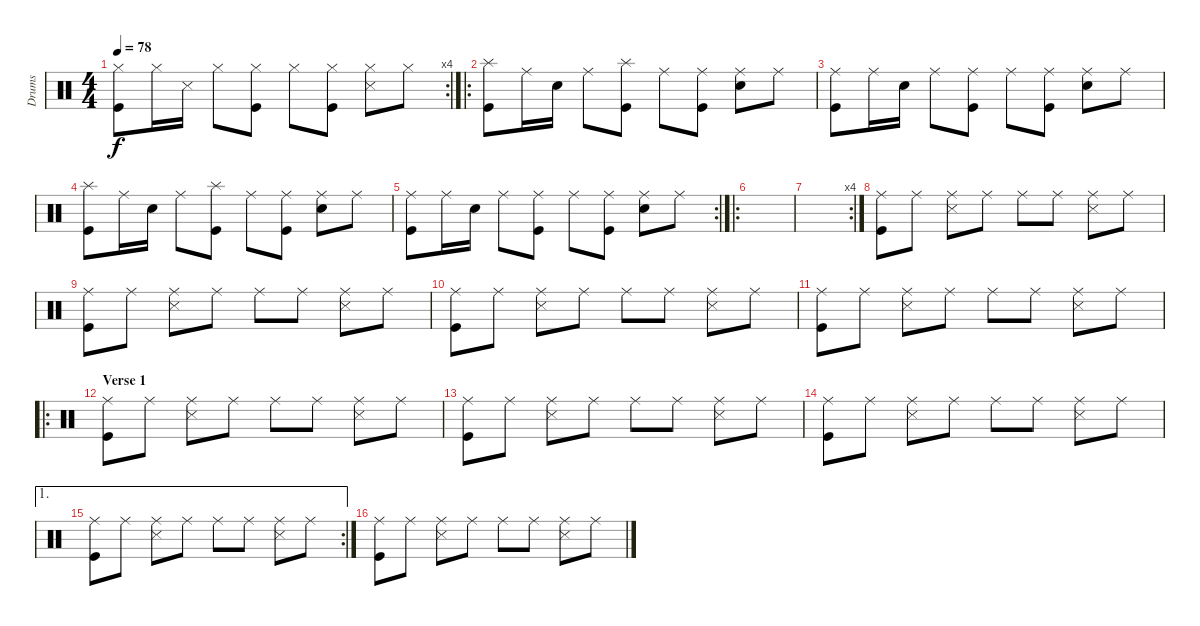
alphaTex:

\track ("Drums" "Drums") {instrument percussion}
\staff {score}
\articulation defaults
\rc 4
\ts (4 4)
\tempo 78
\clef neutral
\ks c
("Hi-Hat (closed)" "Kick (hit)").8{dy f} "Hi-Hat (closed)".16 "Snare (side stick) 3".16 "Hi-Hat (closed)".8 ("Hi-Hat (closed)" "Kick (hit)").8 "Hi-Hat (closed)".8 ("Hi-Hat (closed)" "Kick (hit)").8 ("Hi-Hat (closed)" "Snare (side stick) 3").8 "Hi-Hat (closed)".8 |
\ro
("Splash (hit)" "Kick (hit)").8 "Ride (middle)".16 "Snare (hit) 2".16 "Ride (middle)".8 ("Splash (hit)" "Kick (hit)").8 "Ride (middle)".8 ("Ride (middle)" "Kick (hit)").8 ("Ride (middle)" "Snare (hit) 2").8 "Ride (middle)".8 |
("Ride (middle)" "Kick (hit)").8 "Ride (middle)".16 "Snare (hit) 2".16 "Ride (middle)".8 ("Ride (middle)" "Kick (hit)").8 "Ride (middle)".8 ("Ride (middle)" "Kick (hit)").8 ("Ride (middle)" "Snare (hit) 2").8 "Ride (middle)".8 |
("Splash (hit)" "Kick (hit)").8 "Ride (middle)".16 "Snare (hit) 2".16 "Ride (middle)".8 ("Splash (hit)" "Kick (hit)").8 "Ride (middle)".8 ("Ride (middle)" "Kick (hit)").8 ("Ride (middle)" "Snare (hit) 2").8 "Ride (middle)".8 |
\rc 2
("Ride (middle)" "Kick (hit)").8 "Ride (middle)".16 "Snare (hit) 2".16 "Ride (middle)".8 ("Ride (middle)" "Kick (hit)").8 "Ride (middle)".8 ("Ride (middle)" "Kick (hit)").8 ("Ride (middle)" "Snare (hit) 2").8 "Ride (middle)".8 |
\ro
|
\rc 4
|
("Ride (middle)" "Kick (hit)").8 "Ride (middle)".8 ("Ride (middle)" "Snare (side stick) 3").8 "Ride (middle)".8 "Ride (middle)".8 "Ride (middle)".8 ("Ride (middle)" "Snare (side stick) 3").8 "Ride (middle)".8 |
("Ride (middle)" "Kick (hit)").8 "Ride (middle)".8 ("Ride (middle)" "Snare (side stick) 3").8 "Ride (middle)".8 "Ride (middle)".8 "Ride (middle)".8 ("Ride (middle)" "Snare (side stick) 3").8 "Ride (middle)".8 |
("Ride (middle)" "Kick (hit)").8 "Ride (middle)".8 ("Ride (middle)" "Snare (side stick) 3").8 "Ride (middle)".8 "Ride (middle)".8 "Ride (middle)".8 ("Ride (middle)" "Snare (side stick) 3").8 "Ride (middle)".8 |
("Ride (middle)" "Kick (hit)").8 "Ride (middle)".8 ("Ride (middle)" "Snare (side stick) 3").8 "Ride (middle)".8 "Ride (middle)".8 "Ride (middle)".8 ("Ride (middle)" "Snare (side stick) 3").8 "Ride (middle)".8 |
\ro
\section ("" "Verse 1")
("Ride (middle)" "Kick (hit)").8 "Ride (middle)".8 ("Ride (middle)" "Snare (side stick) 3").8 "Ride (middle)".8 "Ride (middle)".8 "Ride (middle)".8 ("Ride (middle)" "Snare (side stick) 3").8 "Ride (middle)".8 |
("Ride (middle)" "Kick (hit)").8 "Ride (middle)".8 ("Ride (middle)" "Snare (side stick) 3").8 "Ride (middle)".8 "Ride (middle)".8 "Ride (middle)".8 ("Ride (middle)" "Snare (side stick) 3").8 "Ride (middle)".8 |
("Ride (middle)" "Kick (hit)").8 "Ride (middle)".8 ("Ride (middle)" "Snare (side stick) 3").8 "Ride (middle)".8 "Ride (middle)".8 "Ride (middle)".8 ("Ride (middle)" "Snare (side stick) 3").8 "Ride (middle)".8 |
\ae 1
\rc 2
("Ride (middle)" "Kick (hit)").8 "Ride (middle)".8 ("Ride (middle)" "Snare (side stick) 3").8 "Ride (middle)".8 "Ride (middle)".8 "Ride (middle)".8 ("Ride (middle)" "Snare (side stick) 3").8 "Ride (middle)".8 |
("Ride (middle)" "Kick (hit)").8 "Ride (middle)".8 ("Ride (middle)" "Snare (side stick) 3").8 "Ride (middle)".8 "Ride (middle)".8 "Ride (middle)".8 ("Ride (middle)" "Snare (side stick) 3").8 "Ride (middle)".8
